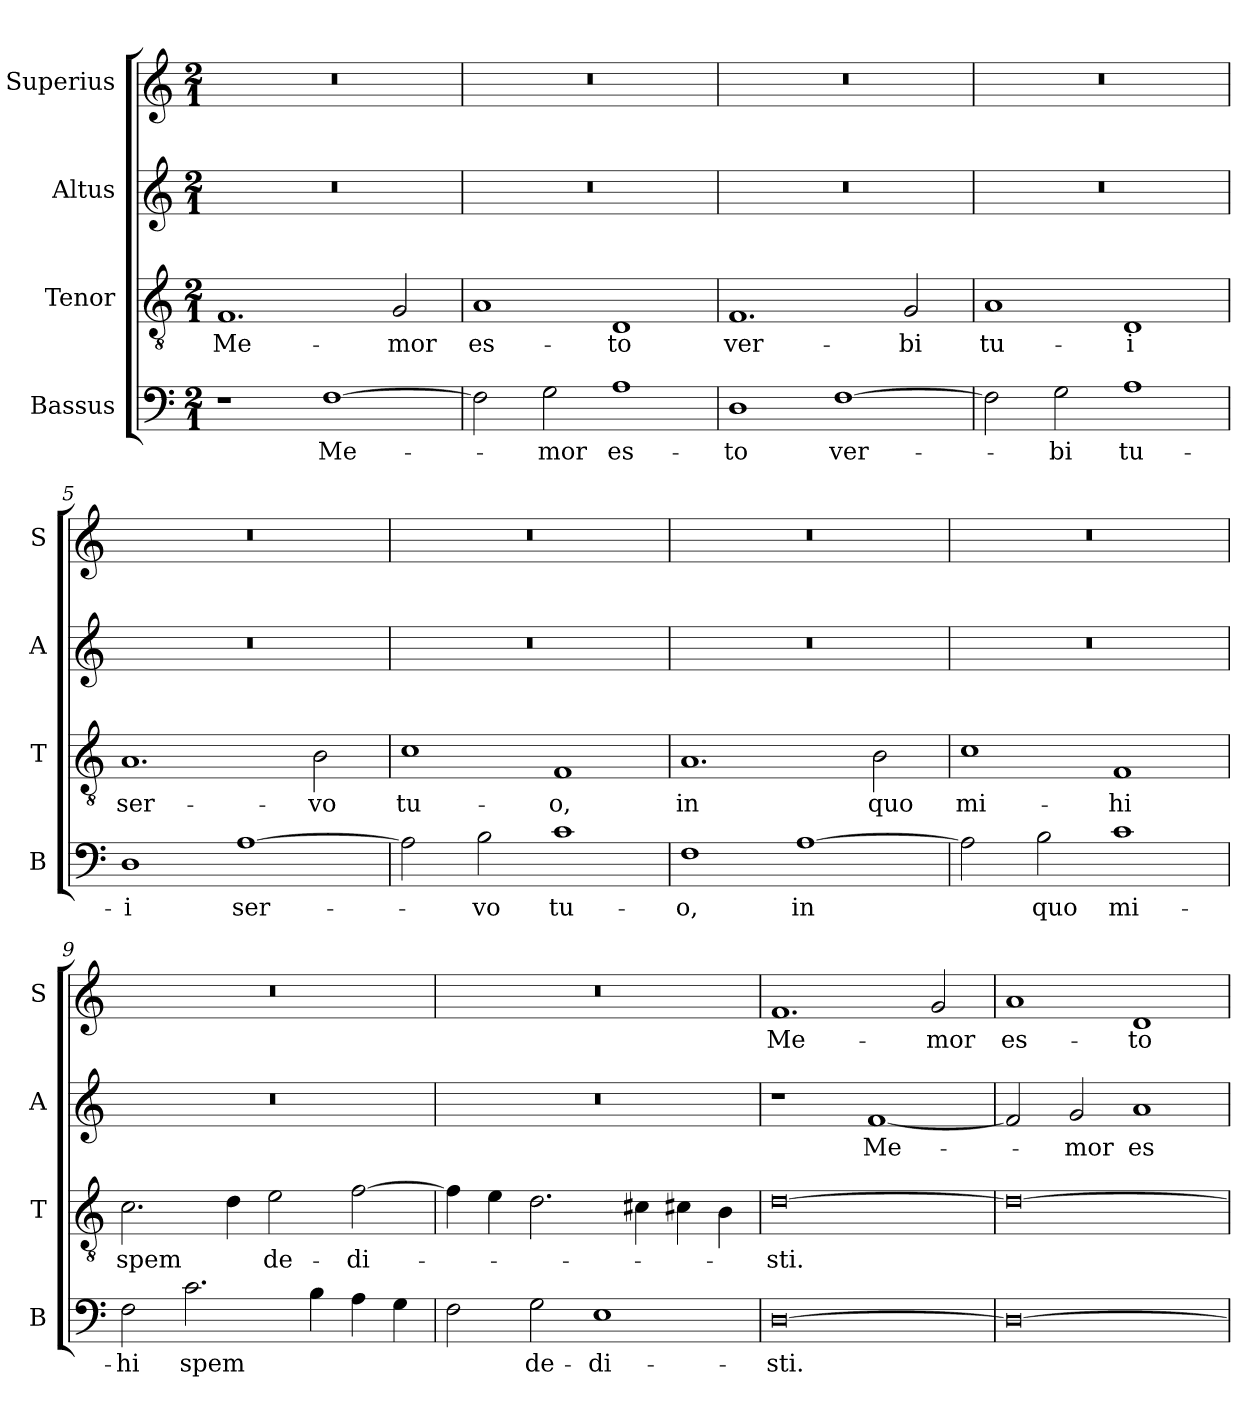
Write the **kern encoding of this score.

**kern	**text	**kern	**text	**kern	**text	**kern	**text
*part4	*part4	*part3	*part3	*part2	*part2	*part1	*part1
*staff4	*staff4	*staff3	*staff3	*staff2	*staff2	*staff1	*staff1
*I"Bassus	*	*I"Tenor	*	*I"Altus	*	*I"Superius	*
*I'B	*	*I'T	*	*I'A	*	*I'S	*
*clefF4	*	*clefGv2	*	*clefG2	*	*clefG2	*
*k[]	*	*k[]	*	*k[]	*	*k[]	*
*M2/1	*	*M2/1	*	*M2/1	*	*M2/1	*
=1	=1	=1	=1	=1	=1	=1	=1
1r	.	1.F	Me-	0r	.	0r	.
[1F	Me-	.	.	.	.	.	.
.	.	2G/	-mor	.	.	.	.
=2	=2	=2	=2	=2	=2	=2	=2
2F\]	.	1A	es-	0r	.	0r	.
2G\	-mor	.	.	.	.	.	.
1A	es-	1D	-to	.	.	.	.
=3	=3	=3	=3	=3	=3	=3	=3
1D	-to	1.F	ver-	0r	.	0r	.
[1F	ver-	.	.	.	.	.	.
.	.	2G/	-bi	.	.	.	.
=4	=4	=4	=4	=4	=4	=4	=4
2F\]	.	1A	tu-	0r	.	0r	.
2G\	-bi	.	.	.	.	.	.
1A	tu-	1D	-i	.	.	.	.
=5	=5	=5	=5	=5	=5	=5	=5
1D	-i	1.A	ser-	0r	.	0r	.
[1A	ser-	.	.	.	.	.	.
.	.	2B\	-vo	.	.	.	.
=6	=6	=6	=6	=6	=6	=6	=6
2A\]	.	1c	tu-	0r	.	0r	.
2B\	-vo	.	.	.	.	.	.
1c	tu-	1F	-o,	.	.	.	.
=7	=7	=7	=7	=7	=7	=7	=7
1F	-o,	1.A	in	0r	.	0r	.
[1A	in	.	.	.	.	.	.
.	.	2B\	quo	.	.	.	.
=8	=8	=8	=8	=8	=8	=8	=8
2A\]	.	1c	mi-	0r	.	0r	.
2B\	quo	.	.	.	.	.	.
1c	mi-	1F	-hi	.	.	.	.
=9	=9	=9	=9	=9	=9	=9	=9
2F\	-hi	2.c\	spem	0r	.	0r	.
2.c\	spem	.	.	.	.	.	.
.	.	4d\	.	.	.	.	.
.	.	2e\	de-	.	.	.	.
4B\	.	.	.	.	.	.	.
4A\	.	[2f\	-di-	.	.	.	.
4G\	.	.	.	.	.	.	.
=10	=10	=10	=10	=10	=10	=10	=10
2F\	.	4f\]	.	0r	.	0r	.
.	.	4e\	.	.	.	.	.
2G\	de-	2.d\	.	.	.	.	.
1E	-di-	.	.	.	.	.	.
.	.	4c#X\	.	.	.	.	.
.	.	4c#X\	.	.	.	.	.
.	.	4B\	.	.	.	.	.
=11	=11	=11	=11	=11	=11	=11	=11
[0D	-sti.	[0d	-sti.	1r	.	1.f	Me-
.	.	.	.	[1f	Me-	.	.
.	.	.	.	.	.	2g/	-mor
=12	=12	=12	=12	=12	=12	=12	=12
0D_	.	0d_	.	2f/]	.	1a	es-
.	.	.	.	2g/	-mor	.	.
.	.	.	.	1a	es-	1d	-to
=	=	=	=	=	=	=	=
*-	*-	*-	*-	*-	*-	*-	*-
